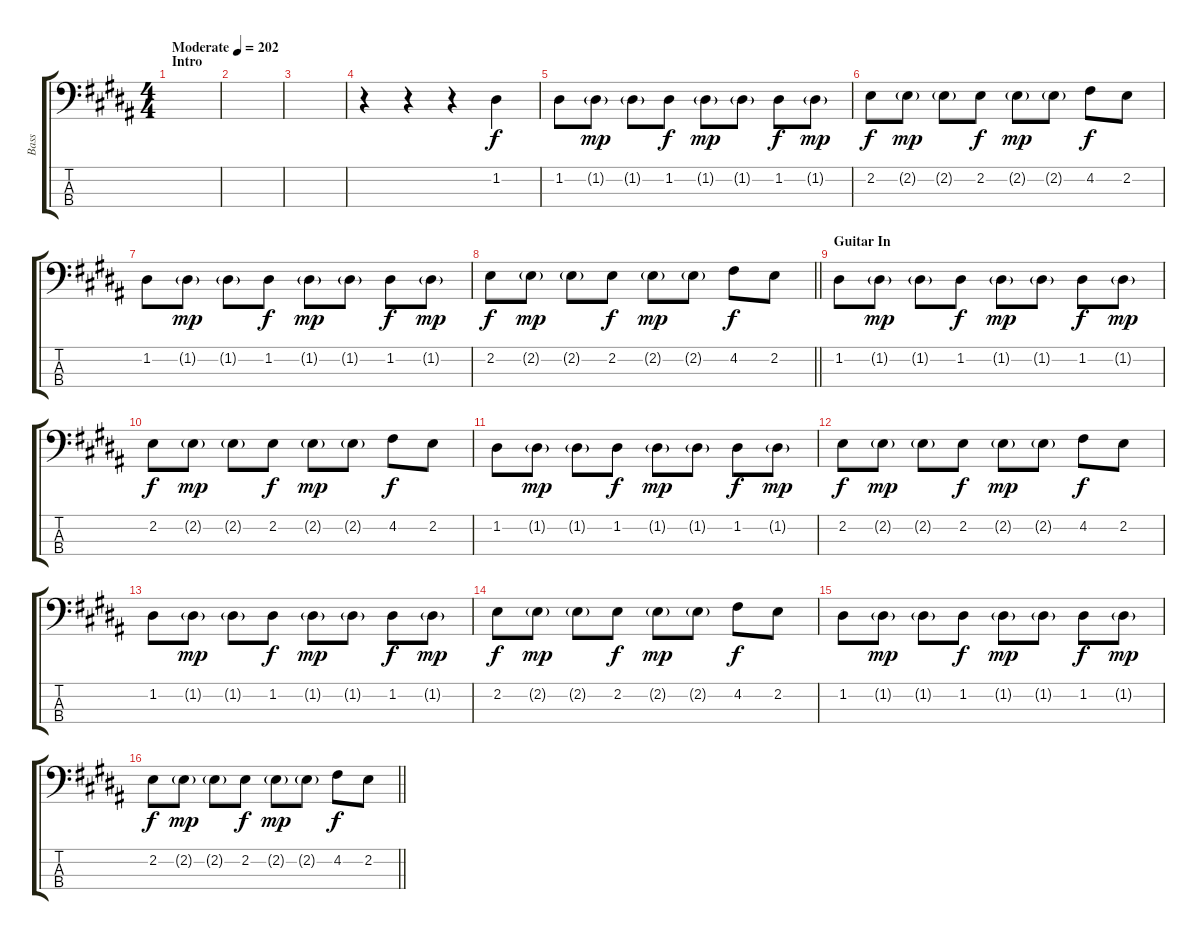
\track ("Bass" "Bass") {instrument electricbassfinger}
\staff {score tabs}
\tuning (G2 D2 A1 D1) {hide}
\ts (4 4)
\section ("" "Intro")
\tempo (202 "Moderate")
\clef f4
\ks g#minor
|
|
|
r.4 r.4 r.4 1.2.4 |
1.2.8 1.2{g}.8{dy mp} 1.2{g}.8 1.2.8{dy f} 1.2{g}.8{dy mp} 1.2{g}.8 1.2.8{dy f} 1.2{g}.8{dy mp} |
2.2.8{dy f} 2.2{g}.8{dy mp} 2.2{g}.8 2.2.8{dy f} 2.2{g}.8{dy mp} 2.2{g}.8 4.2.8{dy f} 2.2.8 |
1.2.8 1.2{g}.8{dy mp} 1.2{g}.8 1.2.8{dy f} 1.2{g}.8{dy mp} 1.2{g}.8 1.2.8{dy f} 1.2{g}.8{dy mp} |
\barLineRight lightlight
2.2.8{dy f} 2.2{g}.8{dy mp} 2.2{g}.8 2.2.8{dy f} 2.2{g}.8{dy mp} 2.2{g}.8 4.2.8{dy f} 2.2.8 |
\section ("" "Guitar In")
1.2.8 1.2{g}.8{dy mp} 1.2{g}.8 1.2.8{dy f} 1.2{g}.8{dy mp} 1.2{g}.8 1.2.8{dy f} 1.2{g}.8{dy mp} |
2.2.8{dy f} 2.2{g}.8{dy mp} 2.2{g}.8 2.2.8{dy f} 2.2{g}.8{dy mp} 2.2{g}.8 4.2.8{dy f} 2.2.8 |
1.2.8 1.2{g}.8{dy mp} 1.2{g}.8 1.2.8{dy f} 1.2{g}.8{dy mp} 1.2{g}.8 1.2.8{dy f} 1.2{g}.8{dy mp} |
2.2.8{dy f} 2.2{g}.8{dy mp} 2.2{g}.8 2.2.8{dy f} 2.2{g}.8{dy mp} 2.2{g}.8 4.2.8{dy f} 2.2.8 |
1.2.8 1.2{g}.8{dy mp} 1.2{g}.8 1.2.8{dy f} 1.2{g}.8{dy mp} 1.2{g}.8 1.2.8{dy f} 1.2{g}.8{dy mp} |
2.2.8{dy f} 2.2{g}.8{dy mp} 2.2{g}.8 2.2.8{dy f} 2.2{g}.8{dy mp} 2.2{g}.8 4.2.8{dy f} 2.2.8 |
1.2.8 1.2{g}.8{dy mp} 1.2{g}.8 1.2.8{dy f} 1.2{g}.8{dy mp} 1.2{g}.8 1.2.8{dy f} 1.2{g}.8{dy mp} |
\barLineRight lightlight
2.2.8{dy f} 2.2{g}.8{dy mp} 2.2{g}.8 2.2.8{dy f} 2.2{g}.8{dy mp} 2.2{g}.8 4.2.8{dy f} 2.2.8
